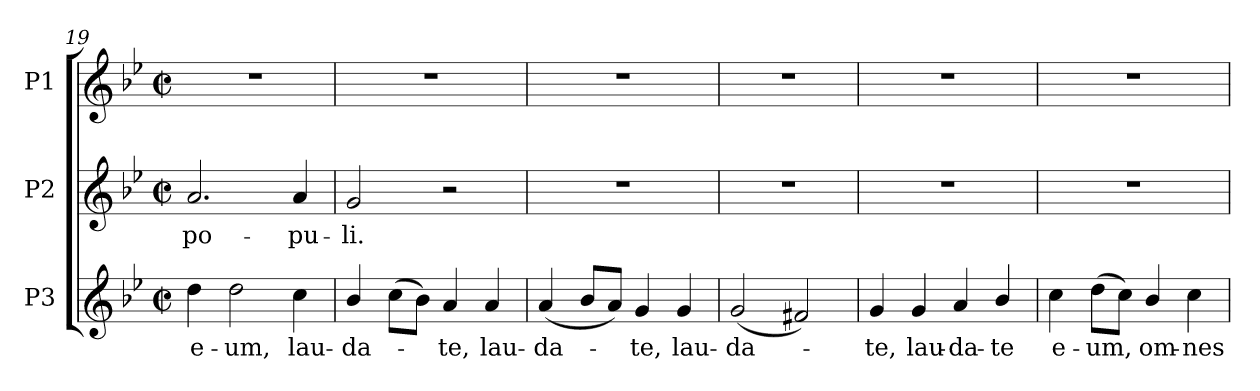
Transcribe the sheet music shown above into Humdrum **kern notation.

**kern	**text	**kern	**text	**kern
*part3	*part3	*part2	*part2	*part1
*staff3	*staff3	*staff2	*staff2	*staff1
*I"P3	*	*I"P2	*	*I"P1
!!LO:LB:g=z
*clefG2	*	*clefG2	*	*clefG2
*k[b-e-]	*	*k[b-e-]	*	*k[b-e-]
*B-:	*	*B-:	*	*B-:
*M2/2	*	*M2/2	*	*M2/2
*met(c|)	*	*met(c|)	*	*met(c|)
=19	=19	=19	=19	=19
!	!LO:LY:b:color=#000000	!	!	!
!	!	!	!LO:LY:b:color=#000000	!
4ddi\	e-	2.ai/	po-	1r
!	!LO:LY:b:color=#000000	!	!	!
2ddi\	-um,	.	.	.
!	!LO:LY:b:color=#000000	!	!	!
!	!	!	!LO:LY:b:color=#000000	!
4cci\	lau-	4ai/	-pu-	.
=20	=20	=20	=20	=20
!	!LO:LY:b:color=#000000	!	!	!
!	!	!	!LO:LY:b:color=#000000	!
4b-i/	-da-	2gi/	-li.	1r
(8cci\L	.	.	.	.
8b-i\J)	.	.	.	.
!	!LO:LY:b:color=#000000	!	!	!
4ai/	-te,	2r	.	.
!	!LO:LY:b:color=#000000	!	!	!
4ai/	lau-	.	.	.
=21	=21	=21	=21	=21
!	!LO:LY:b:color=#000000	!	!	!
(4ai/	-da-	1r	.	1r
8b-i/L	.	.	.	.
8ai/J)	.	.	.	.
!	!LO:LY:b:color=#000000	!	!	!
4gi/	-te,	.	.	.
!	!LO:LY:b:color=#000000	!	!	!
4gi/	lau-	.	.	.
!!LO:LB:g=z
=22	=22	=22	=22	=22
!	!LO:LY:b:color=#000000	!	!	!
(2gi/	-da-	1r	.	1r
2f#Xi/)	.	.	.	.
=23	=23	=23	=23	=23
!	!LO:LY:b:color=#000000	!	!	!
4gi/	-te,	1r	.	1r
!	!LO:LY:b:color=#000000	!	!	!
4gi/	lau-	.	.	.
!	!LO:LY:b:color=#000000	!	!	!
4ai/	-da-	.	.	.
!	!LO:LY:b:color=#000000	!	!	!
4b-i/	-te	.	.	.
=24	=24	=24	=24	=24
!	!LO:LY:b:color=#000000	!	!	!
4cci\	e-	1r	.	1r
!	!LO:LY:b:color=#000000	!	!	!
(8ddi\L	-um,	.	.	.
8cci\J)	.	.	.	.
!	!LO:LY:b:color=#000000	!	!	!
4b-i/	om-	.	.	.
!	!LO:LY:b:color=#000000	!	!	!
4cci\	-nes	.	.	.
=	=	=	=	=
*-	*-	*-	*-	*-
